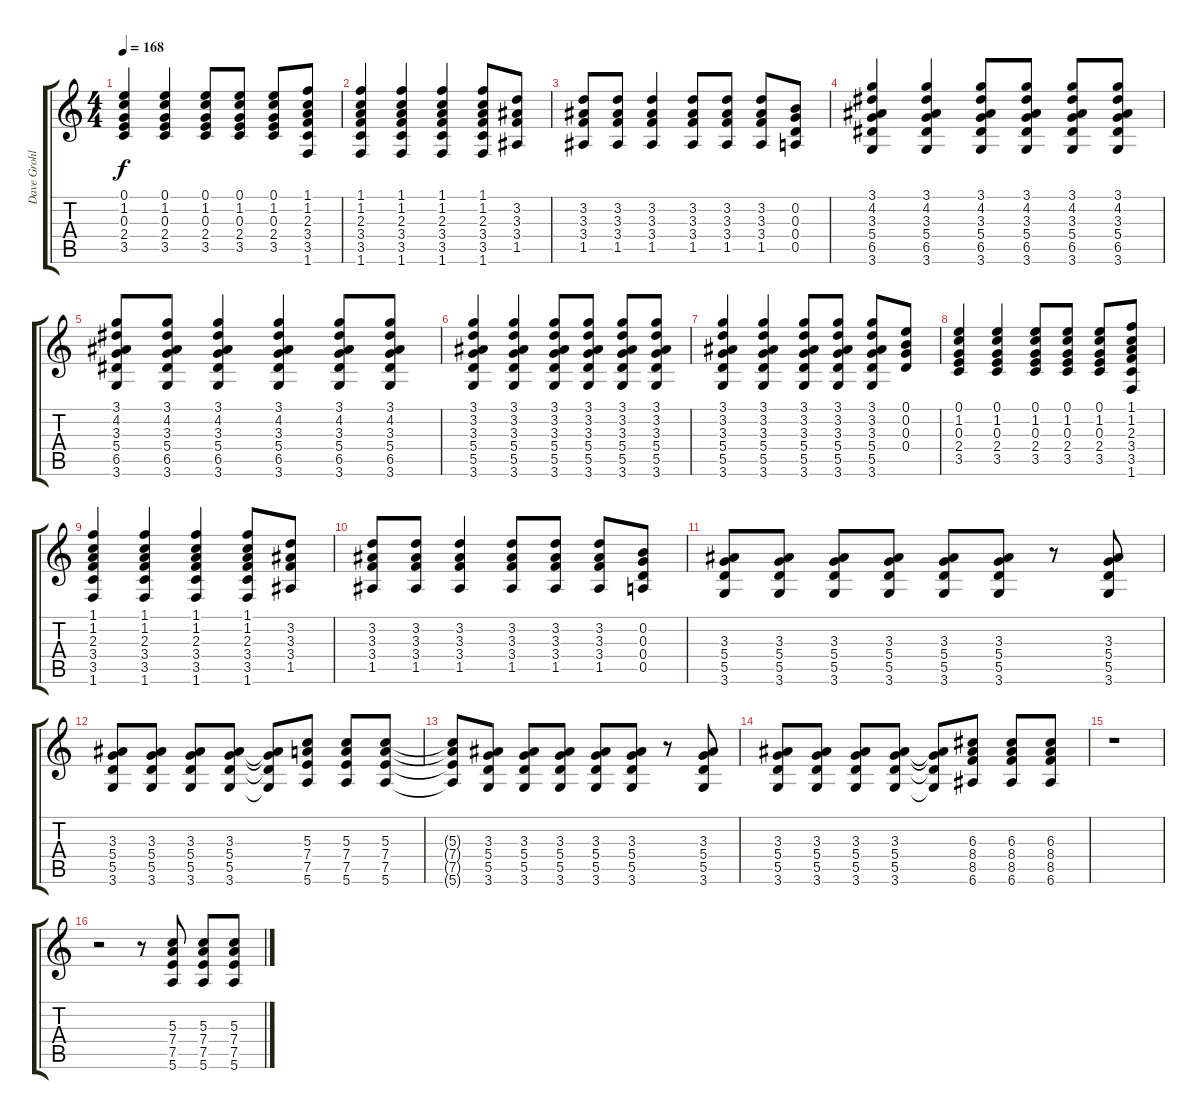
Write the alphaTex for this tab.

\track ("Dave Grohl" "Dave Grohl") {instrument distortionguitar}
\staff {score tabs}
\tuning (E4 B3 G3 D3 A2 E2) {hide}
\ts (4 4)
\tempo 168
\clef g2
\ks c
(0.1 1.2 0.3 2.4 3.5).4{dy f} (0.1 1.2 0.3 2.4 3.5).4 (0.1 1.2 0.3 2.4 3.5).8 (0.1 1.2 0.3 2.4 3.5).8 (0.1 1.2 0.3 2.4 3.5).8 (1.1 1.2 2.3 3.4 3.5 1.6).8 |
(1.1 1.2 2.3 3.4 3.5 1.6).4 (1.1 1.2 2.3 3.4 3.5 1.6).4 (1.1 1.2 2.3 3.4 3.5 1.6).4 (1.1 1.2 2.3 3.4 3.5 1.6).8 (3.2 3.3 3.4 1.5).8 |
(3.2 3.3 3.4 1.5).8 (3.2 3.3 3.4 1.5).8 (3.2 3.3 3.4 1.5).4 (3.2 3.3 3.4 1.5).8 (3.2 3.3 3.4 1.5).8 (3.2 3.3 3.4 1.5).8 (0.2 0.3 0.4 0.5).8 |
(3.1 4.2 3.3 5.4 6.5 3.6).4 (3.1 4.2 3.3 5.4 6.5 3.6).4 (3.1 4.2 3.3 5.4 6.5 3.6).8 (3.1 4.2 3.3 5.4 6.5 3.6).8 (3.1 4.2 3.3 5.4 6.5 3.6).8 (3.1 4.2 3.3 5.4 6.5 3.6).8 |
(3.1 4.2 3.3 5.4 6.5 3.6).8 (3.1 4.2 3.3 5.4 6.5 3.6).8 (3.1 4.2 3.3 5.4 6.5 3.6).4 (3.1 4.2 3.3 5.4 6.5 3.6).4 (3.1 4.2 3.3 5.4 6.5 3.6).8 (3.1 4.2 3.3 5.4 6.5 3.6).8 |
(3.1 3.2 3.3 5.4 5.5 3.6).4 (3.1 3.2 3.3 5.4 5.5 3.6).4 (3.1 3.2 3.3 5.4 5.5 3.6).8 (3.1 3.2 3.3 5.4 5.5 3.6).8 (3.1 3.2 3.3 5.4 5.5 3.6).8 (3.1 3.2 3.3 5.4 5.5 3.6).8 |
(3.1 3.2 3.3 5.4 5.5 3.6).4 (3.1 3.2 3.3 5.4 5.5 3.6).4 (3.1 3.2 3.3 5.4 5.5 3.6).8 (3.1 3.2 3.3 5.4 5.5 3.6).8 (3.1 3.2 3.3 5.4 5.5 3.6).8 (0.1 0.2 0.3 0.4).8 |
(0.1 1.2 0.3 2.4 3.5).4 (0.1 1.2 0.3 2.4 3.5).4 (0.1 1.2 0.3 2.4 3.5).8 (0.1 1.2 0.3 2.4 3.5).8 (0.1 1.2 0.3 2.4 3.5).8 (1.1 1.2 2.3 3.4 3.5 1.6).8 |
(1.1 1.2 2.3 3.4 3.5 1.6).4 (1.1 1.2 2.3 3.4 3.5 1.6).4 (1.1 1.2 2.3 3.4 3.5 1.6).4 (1.1 1.2 2.3 3.4 3.5 1.6).8 (3.2 3.3 3.4 1.5).8 |
(3.2 3.3 3.4 1.5).8 (3.2 3.3 3.4 1.5).8 (3.2 3.3 3.4 1.5).4 (3.2 3.3 3.4 1.5).8 (3.2 3.3 3.4 1.5).8 (3.2 3.3 3.4 1.5).8 (0.2 0.3 0.4 0.5).8 |
(3.3 5.4 5.5 3.6).8 (3.3 5.4 5.5 3.6).8 (3.3 5.4 5.5 3.6).8 (3.3 5.4 5.5 3.6).8 (3.3 5.4 5.5 3.6).8 (3.3 5.4 5.5 3.6).8 r.8 (3.3 5.4 5.5 3.6).8 |
(3.3 5.4 5.5 3.6).8 (3.3 5.4 5.5 3.6).8 (3.3 5.4 5.5 3.6).8 (3.3 5.4 5.5 3.6).8 (3.3{t} 5.4{t} 5.5{t} 3.6{t}).8 (5.3 7.4 7.5 5.6).8 (5.3 7.4 7.5 5.6).8 (5.3 7.4 7.5 5.6).8 |
(5.3{t} 7.4{t} 7.5{t} 5.6{t}).8 (3.3 5.4 5.5 3.6).8 (3.3 5.4 5.5 3.6).8 (3.3 5.4 5.5 3.6).8 (3.3 5.4 5.5 3.6).8 (3.3 5.4 5.5 3.6).8 r.8 (3.3 5.4 5.5 3.6).8 |
(3.3 5.4 5.5 3.6).8 (3.3 5.4 5.5 3.6).8 (3.3 5.4 5.5 3.6).8 (3.3 5.4 5.5 3.6).8 (3.3{t} 5.4{t} 5.5{t} 3.6{t}).8 (6.3 8.4 8.5 6.6).8 (6.3 8.4 8.5 6.6).8 (6.3 8.4 8.5 6.6).8 |
r.1 |
r.2 r.8 (5.3 7.4 7.5 5.6).8 (5.3 7.4 7.5 5.6).8 (5.3 7.4 7.5 5.6).8
